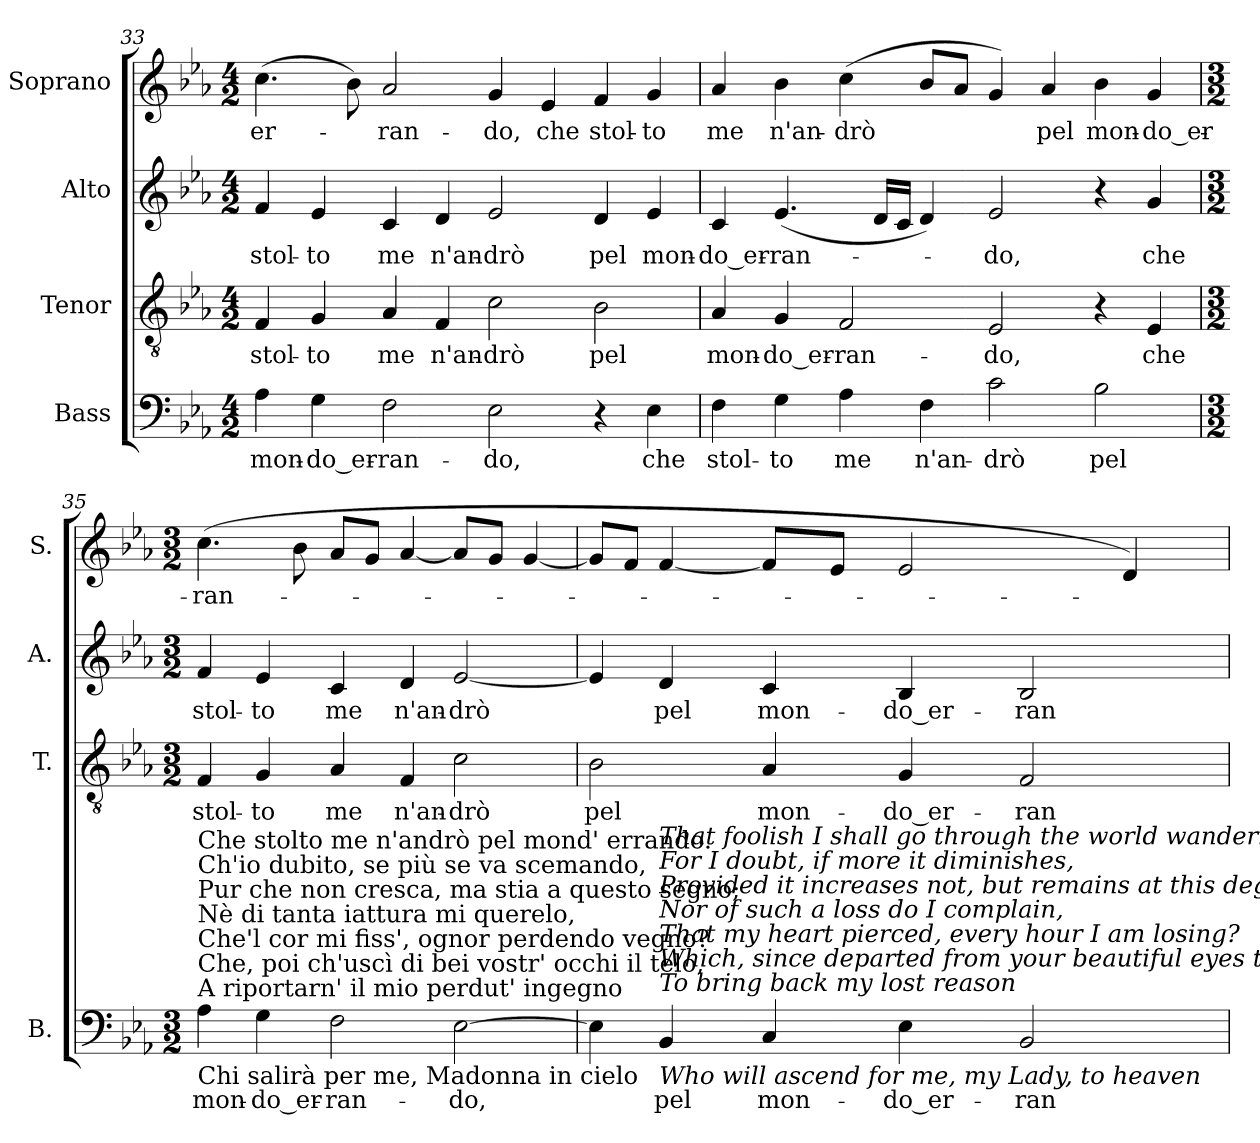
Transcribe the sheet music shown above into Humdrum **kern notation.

**kern	**text	**kern	**text	**kern	**text	**kern	**text
*part4	*part4	*part3	*part3	*part2	*part2	*part1	*part1
*staff4	*staff4	*staff3	*staff3	*staff2	*staff2	*staff1	*staff1
*I"Bass	*	*I"Tenor	*	*I"Alto	*	*I"Soprano	*
*I'B.	*	*I'T.	*	*I'A.	*	*I'S.	*
*clefF4	*	*clefGv2	*	*clefG2	*	*clefG2	*
*	*	*ITrd7c12	*	*	*	*	*
*k[b-e-a-]	*	*k[b-e-a-]	*	*k[b-e-a-]	*	*k[b-e-a-]	*
*E-:	*	*E-:	*	*E-:	*	*E-:	*
*M4/2	*	*M4/2	*	*M4/2	*	*M4/2	*
=33	=33	=33	=33	=33	=33	=33	=33
!	!LO:LY:b:color=#000000	!	!	!	!	!	!
!	!	!	!LO:LY:b:color=#000000	!	!	!	!
!	!	!	!	!	!LO:LY:b:color=#000000	!	!
!	!	!	!	!	!	!	!LO:LY:b:color=#000000
4A-i\	mon-	4FFi/	stol-	4fi/	stol-	(4.cci\	er-
!	!LO:LY:b:color=#000000	!	!	!	!	!	!
!	!	!	!LO:LY:b:color=#000000	!	!	!	!
!	!	!	!	!	!LO:LY:b:color=#000000	!	!
4Gi\	-do_er-	4GGi/	-to	4e-i/	-to	.	.
.	.	.	.	.	.	8b-i\)	.
!	!LO:LY:b:color=#000000	!	!	!	!	!	!
!	!	!	!LO:LY:b:color=#000000	!	!	!	!
!	!	!	!	!	!LO:LY:b:color=#000000	!	!
!	!	!	!	!	!	!	!LO:LY:b:color=#000000
2Fi\	-ran-	4AA-i/	me	4ci/	me	2a-i/	-ran-
!	!	!	!LO:LY:b:color=#000000	!	!	!	!
!	!	!	!	!	!LO:LY:b:color=#000000	!	!
.	.	4FFi/	n'an-	4di/	n'an-	.	.
!	!LO:LY:b:color=#000000	!	!	!	!	!	!
!	!	!	!LO:LY:b:color=#000000	!	!	!	!
!	!	!	!	!	!LO:LY:b:color=#000000	!	!
!	!	!	!	!	!	!	!LO:LY:b:color=#000000
2E-i\	-do,	2Ci\	-drò	2e-i/	-drò	4gi/	-do,
!	!	!	!	!	!	!	!LO:LY:b:color=#000000
.	.	.	.	.	.	4e-i/	che
!	!	!	!LO:LY:b:color=#000000	!	!	!	!
!	!	!	!	!	!LO:LY:b:color=#000000	!	!
!	!	!	!	!	!	!	!LO:LY:b:color=#000000
4r	.	2BB-i\	pel	4di/	pel	4fi/	stol-
!	!LO:LY:b:color=#000000	!	!	!	!	!	!
!	!	!	!	!	!LO:LY:b:color=#000000	!	!
!	!	!	!	!	!	!	!LO:LY:b:color=#000000
4E-i\	che	.	.	4e-i/	mon-	4gi/	-to
=34	=34	=34	=34	=34	=34	=34	=34
!	!LO:LY:b:color=#000000	!	!	!	!	!	!
!	!	!	!LO:LY:b:color=#000000	!	!	!	!
!	!	!	!	!	!LO:LY:b:color=#000000	!	!
!	!	!	!	!	!	!	!LO:LY:b:color=#000000
4Fi\	stol-	4AA-i/	mon-	4ci/	-do_er-	4a-i/	me
!	!LO:LY:b:color=#000000	!	!	!	!	!	!
!	!	!	!LO:LY:b:color=#000000	!	!	!	!
!	!	!	!	!	!LO:LY:b:color=#000000	!	!
!	!	!	!	!	!	!	!LO:LY:b:color=#000000
4Gi\	-to	4GGi/	-do_er-	(4.e-i/	-ran-	4b-i\	n'an-
!	!LO:LY:b:color=#000000	!	!	!	!	!	!
!	!	!	!LO:LY:b:color=#000000	!	!	!	!
!	!	!	!	!	!	!	!LO:LY:b:color=#000000
4A-i\	me	2FFi/	-ran-	.	.	(4cci\	-drò
.	.	.	.	16di/LL	.	.	.
.	.	.	.	16ci/JJ	.	.	.
!	!LO:LY:b:color=#000000	!	!	!	!	!	!
4Fi\	n'an-	.	.	4di/)	.	8b-i/L	.
.	.	.	.	.	.	8a-i/J	.
!	!LO:LY:b:color=#000000	!	!	!	!	!	!
!	!	!	!LO:LY:b:color=#000000	!	!	!	!
!	!	!	!	!	!LO:LY:b:color=#000000	!	!
2ci\	-drò	2EE-i/	-do,	2e-i/	-do,	4gi/)	.
!	!	!	!	!	!	!	!LO:LY:b:color=#000000
.	.	.	.	.	.	4a-i/	pel
!	!LO:LY:b:color=#000000	!	!	!	!	!	!
!	!	!	!	!	!	!	!LO:LY:b:color=#000000
2B-i\	pel	4r	.	4r	.	4b-i\	mon-
!	!	!	!LO:LY:b:color=#000000	!	!	!	!
!	!	!	!	!	!LO:LY:b:color=#000000	!	!
!	!	!	!	!	!	!	!LO:LY:b:color=#000000
.	.	4EE-i/	che	4gi/	che	4gi/	-do_er-
!!LO:PB:g=z
=35	=35	=35	=35	=35	=35	=35	=35
*M3/2	*	*M3/2	*	*M3/2	*	*M3/2	*
!	!LO:LY:b:color=#000000	!	!	!	!	!	!
!	!	!	!LO:LY:b:color=#000000	!	!	!	!
!	!	!	!	!	!LO:LY:b:color=#000000	!	!
!LO:TX:b:t=Chi salirà per me, Madonna in cielo	!	!	!	!	!	!	!
!LO:TX:t=A riportarn' il mio perdut' ingegno	!	!	!	!	!	!	!
!LO:TX:t=Che, poi ch'uscì di bei vostr' occhi il telo,	!	!	!	!	!	!	!
!LO:TX:t=Che'l cor mi fiss', ognor perdendo vegno?	!	!	!	!	!	!	!
!LO:TX:t=Nè di tanta iattura mi querelo,	!	!	!	!	!	!	!
!LO:TX:t=Pur che non cresca, ma stia a questo segno;	!	!	!	!	!	!	!
!LO:TX:t=Ch'io dubito, se più se va scemando,	!	!	!	!	!	!	!
!LO:TX:t=Che stolto me n'andrò pel mond' errando.	!	!	!	!	!	!	!
!	!	!	!	!	!	!	!LO:LY:b:color=#000000
4A-i\	mon-	4FFi/	stol-	4fi/	stol-	(4.cci\	-ran-
!	!LO:LY:b:color=#000000	!	!	!	!	!	!
!	!	!	!LO:LY:b:color=#000000	!	!	!	!
!	!	!	!	!	!LO:LY:b:color=#000000	!	!
4Gi\	-do_er-	4GGi/	-to	4e-i/	-to	.	.
.	.	.	.	.	.	8b-i\	.
!	!LO:LY:b:color=#000000	!	!	!	!	!	!
!	!	!	!LO:LY:b:color=#000000	!	!	!	!
!	!	!	!	!	!LO:LY:b:color=#000000	!	!
2Fi\	-ran-	4AA-i/	me	4ci/	me	8a-i/L	.
.	.	.	.	.	.	8gi/J	.
!	!	!	!LO:LY:b:color=#000000	!	!	!	!
!	!	!	!	!	!LO:LY:b:color=#000000	!	!
.	.	4FFi/	n'an-	4di/	n'an-	[<4a-i/	.
!	!LO:LY:b:color=#000000	!	!	!	!	!	!
!	!	!	!LO:LY:b:color=#000000	!	!	!	!
!	!	!	!	!	!LO:LY:b:color=#000000	!	!
[>2E-i\	-do,	2Ci\	-drò	[<2e-i/	-drò	8a-i/L]	.
.	.	.	.	.	.	8gi/J	.
.	.	.	.	.	.	[<4gi/	.
=36	=36	=36	=36	=36	=36	=36	=36
!	!	!	!LO:LY:b:color=#000000	!	!	!	!
4E-i\]	.	2BB-i\	pel	4e-i/]	.	8gi/L]	.
.	.	.	.	.	.	8fi/J	.
!	!LO:LY:b:color=#000000	!	!	!	!	!	!
!LO:TX:b:i:t=Who will ascend for me, my Lady, to heaven	!	!	!	!	!	!	!
!LO:TX:i:t=To bring back my lost reason	!	!	!	!	!	!	!
!LO:TX:i:t=Which, since departed from your beautiful eyes the dart	!	!	!	!	!	!	!
!LO:TX:i:t=That my heart pierced, every hour I am losing?	!	!	!	!	!	!	!
!LO:TX:i:t=Nor of such a loss do I complain,	!	!	!	!	!	!	!
!LO:TX:i:t=Provided it increases not, but remains at this degree;	!	!	!	!	!	!	!
!LO:TX:i:t=For I doubt, if more it diminishes,	!	!	!	!	!	!	!
!LO:TX:i:t=That foolish I shall go through the world wandering	!	!	!	!	!	!	!
!	!	!	!	!	!LO:LY:b:color=#000000	!	!
4BB-i/	pel	.	.	4di/	pel	[<4fi/	.
!	!LO:LY:b:color=#000000	!	!	!	!	!	!
!	!	!	!LO:LY:b:color=#000000	!	!	!	!
!	!	!	!	!	!LO:LY:b:color=#000000	!	!
4Ci/	mon-	4AA-i/	mon-	4ci/	mon-	8fi/L]	.
.	.	.	.	.	.	8e-i/J	.
!	!LO:LY:b:color=#000000	!	!	!	!	!	!
!	!	!	!LO:LY:b:color=#000000	!	!	!	!
!	!	!	!	!	!LO:LY:b:color=#000000	!	!
4E-i\	-do_er-	4GGi/	-do_er-	4B-i/	-do_er-	2e-i/	.
!	!LO:LY:b:color=#000000	!	!	!	!	!	!
!	!	!	!LO:LY:b:color=#000000	!	!	!	!
!	!	!	!	!	!LO:LY:b:color=#000000	!	!
2BB-i/	-ran-	2FFi/	-ran-	2B-i/	-ran-	.	.
.	.	.	.	.	.	4di/)	.
=	=	=	=	=	=	=	=
*-	*-	*-	*-	*-	*-	*-	*-
